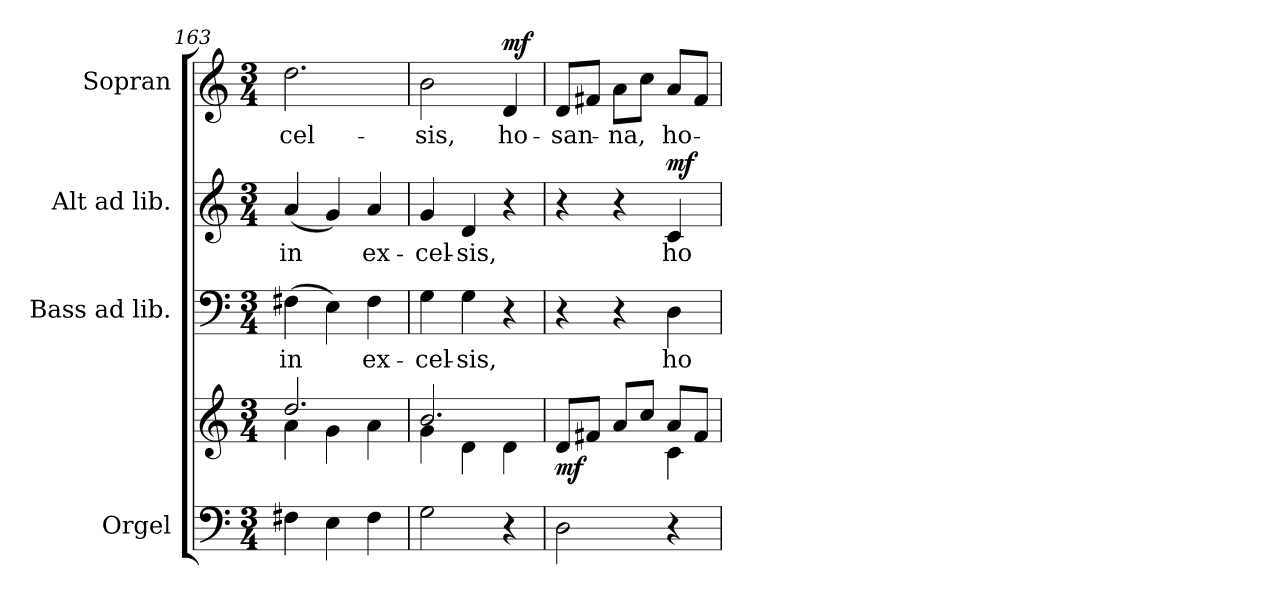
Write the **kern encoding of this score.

**kern	**kern	**dynam	**kern	**text	**kern	**text	**dynam	**kern	**text	**dynam
*part4	*part4	*part4	*part3	*part3	*part2	*part2	*part2	*part1	*part1	*part1
*staff5	*staff4	*staff4/5	*staff3	*staff3	*staff2	*staff2	*staff2	*staff1	*staff1	*staff1
*I"Orgel	*	*	*I"Bass ad lib.	*	*I"Alt ad lib.	*	*	*I"Sopran	*	*
*I'Org.	*	*	*I'B.	*	*I'A.	*	*	*I'S.	*	*
*clefF4	*clefG2	*	*clefF4	*	*clefG2	*	*	*clefG2	*	*
*k[]	*k[]	*	*k[]	*	*k[]	*	*	*k[]	*	*
*C:	*C:	*	*C:	*	*C:	*	*	*C:	*	*
*M3/4	*M3/4	*	*M3/4	*	*M3/4	*	*	*M3/4	*	*
=163	=163	=163	=163	=163	=163	=163	=163	=163	=163	=163
*	*^	*	*	*	*	*	*	*	*	*
!	!	!	!	!	!LO:LY:b	!	!LO:LY:b	!	!	!LO:LY:b	!
4F#X\	2.dd/	4a\	.	(>4F#X\	in	(<4a/	in	.	2.dd\	-cel-	.
4E\	.	4g\	.	4E\)	.	4g/)	.	.	.	.	.
!	!	!	!	!	!LO:LY:b	!	!LO:LY:b	!	!	!	!
4F#\	.	4a\	.	4F#\	ex-	4a/	ex-	.	.	.	.
=164	=164	=164	=164	=164	=164	=164	=164	=164	=164	=164	=164
!	!	!	!	!	!LO:LY:b	!	!LO:LY:b	!	!	!LO:LY:b	!
2G\	2.b/	4g\	.	4G\	-cel-	4g/	-cel-	.	2b\	-sis,	.
!	!	!	!	!	!LO:LY:b	!	!LO:LY:b	!	!	!	!
.	.	4d\	.	4G\	-sis,	4d/	-sis,	.	.	.	.
!	!	!	!	!	!	!	!	!	!	!LO:LY:b	!LO:DY:a
4r	.	4d\	.	4r	.	4r	.	.	4d/	ho-	mf
=165	=165	=165	=165	=165	=165	=165	=165	=165	=165	=165	=165
!	!	!	!LO:DY:b	!	!	!	!	!	!	!LO:LY:b	!
2D\	8d/L	2ryy	mf	4r	.	4r	.	.	8d/L	-san-	.
.	8f#X/J	.	.	.	.	.	.	.	8f#X/J	.	.
!	!	!	!	!	!	!	!	!	!	!LO:LY:b	!
.	8a/L	.	.	4r	.	4r	.	.	8a\L	-na,	.
.	8cc/J	.	.	.	.	.	.	.	8cc\J	.	.
!	!	!	!	!	!LO:LY:b	!	!LO:LY:b	!LO:DY:a	!	!LO:LY:b	!
4r	8a/L	4c\	.	4D\	ho-	4c/	ho-	mf	8a/L	ho-	.
.	8f#/J	.	.	.	.	.	.	.	8f#/J	.	.
*	*v	*v	*	*	*	*	*	*	*	*	*
=	=	=	=	=	=	=	=	=	=	=
*-	*-	*-	*-	*-	*-	*-	*-	*-	*-	*-
